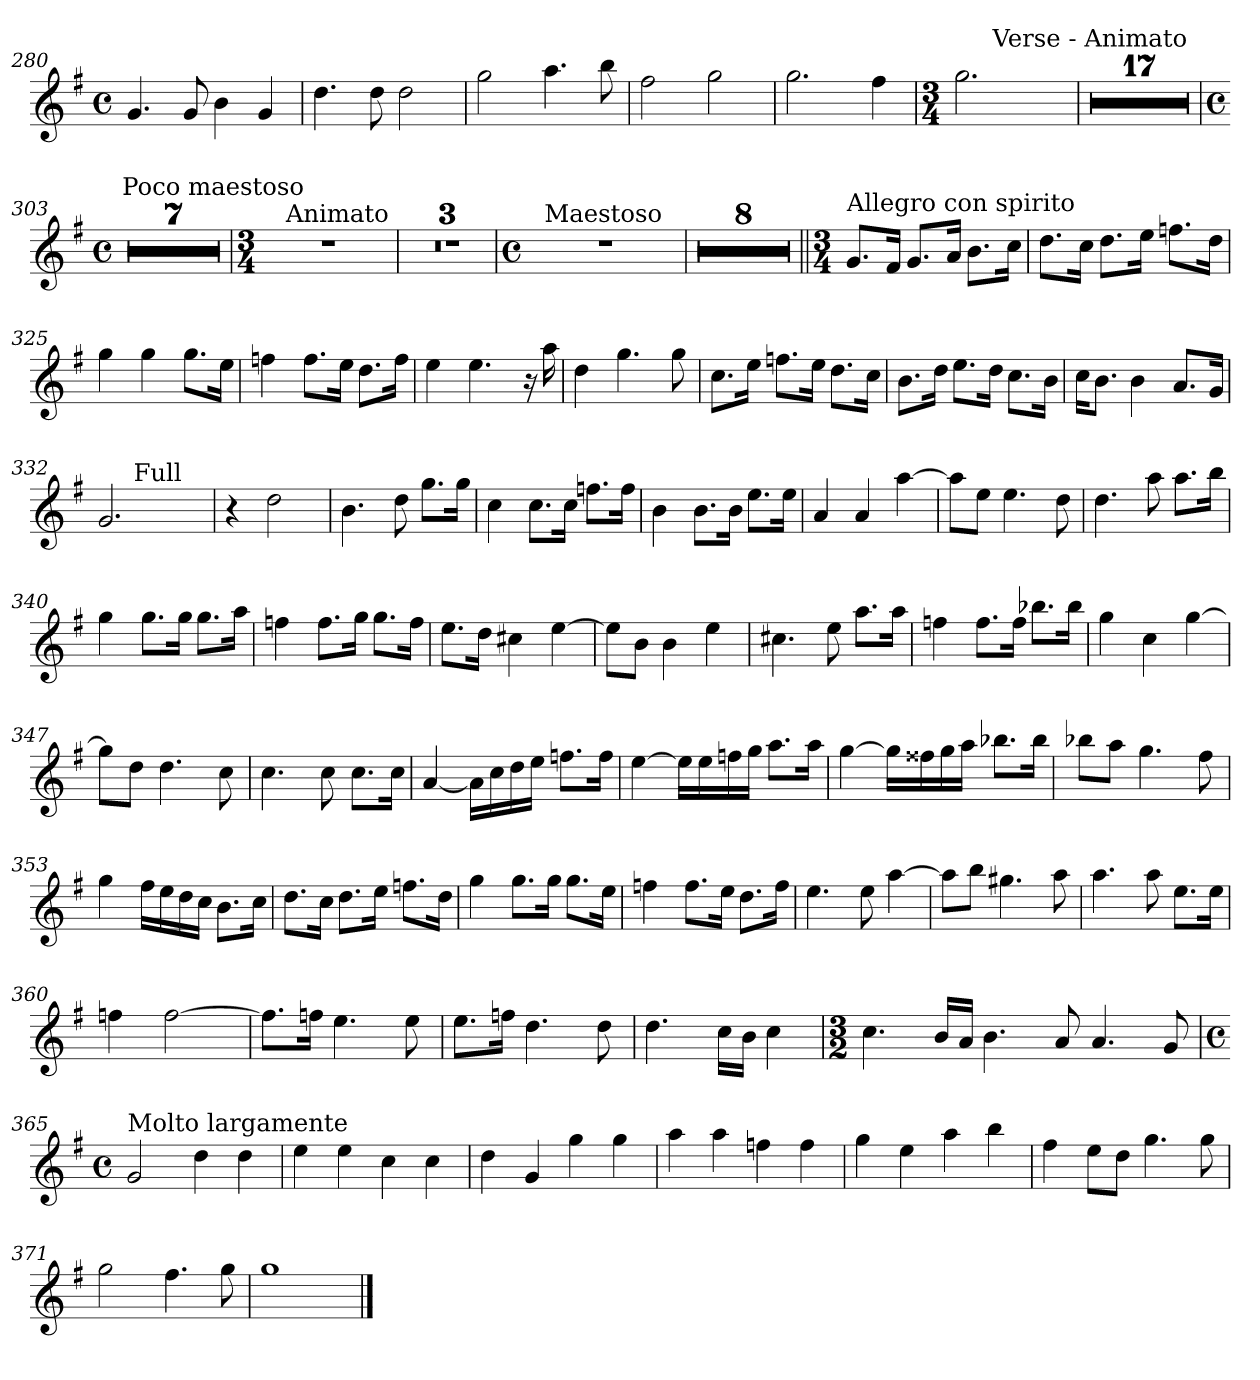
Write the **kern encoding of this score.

**kern
*part1
*staff1
*clefG2
*k[f#]
*G:
*M4/4
*met(c)
=280
4.g/
8g/
4b\
4g/
!!LO:LB:g=z
=281
4.dd\
8dd\
2dd\
=282
2gg\
4.aa\
8bb\
=283
2ff#\
2gg\
=284
2.gg\
4ff#\
=285
*M3/4
*^
2.gg\	8.ryy
!	!LO:TX:a:t=Verse - Animato
.	2ryy
.	16ryy
*v	*v
=286
2.r
=287
2.r
=288
2.r
=289
2.r
=290
2.r
=291
2.r
=292
2.r
=293
2.r
=294
2.r
=295
2.r
=296
2.r
=297
2.r
=298
2.r
=299
2.r
=300
2.r
=301
2.r
=302
2.r
=303
*M4/4
*met(c)
!LO:TX:a:t=Poco maestoso
1r
=304
1r
=305
1r
=306
1r
=307
1r
=308
1r
=309
1r
!!LO:LB:g=z
=310
*M3/4
*^
2.r	16ryy
!	!LO:TX:a:t=Animato
.	2ryy
.	8.ryy
*v	*v
=311
2.r
=312
2.r
=313
2.r
=314
*M4/4
*met(c)
*^
1r	32ryy
!	!LO:TX:a:t=Maestoso
.	2ryy
.	4...ryy
*v	*v
=315
1r
=316
1r
=317
1r
=318
1r
=319
1r
=320
1r
=321
1r
=322
1r
=323||
*M3/4
!LO:TX:a:t=Allegro con spirito
8.g/L
16f#/Jk
8.g/L
16a/Jk
8.b\L
16cc\Jk
=324
8.dd\L
16cc\Jk
8.dd\L
16ee\Jk
8.ffn\L
16dd\Jk
=325
4gg\
4gg\
8.gg\L
16ee\Jk
=326
4ffn\
8.ff\L
16ee\Jk
8.dd\L
16ff\Jk
=327
4ee\
4.ee\
16r
16aa\
!!LO:LB:g=z
=328
4dd\
4.gg\
8gg\
=329
8.cc\L
16ee\Jk
8.ffn\L
16ee\Jk
8.dd\L
16cc\Jk
=330
8.b\L
16dd\Jk
8.ee\L
16dd\Jk
8.cc\L
16b\Jk
=331
16cc\KL
8.b\J
4b\
8.a/L
16g/Jk
=332
*^
2.g/	8.ryy
!	!LO:TX:a:t=Full
.	2ryy
.	16ryy
*v	*v
=333
4r
2dd\
=334
4.b\
8dd\
8.gg\L
16gg\Jk
=335
4cc\
8.cc\L
16cc\Jk
8.ffn\L
16ff\Jk
!!LO:LB:g=z
=336
4b\
8.b\L
16b\Jk
8.ee\L
16ee\Jk
=337
4a/
4a/
[4aa\
=338
8aa\L]
8ee\J
4.ee\
8dd\
=339
4.dd\
8aa\
8.aa\L
16bb\Jk
=340
4gg\
8.gg\L
16gg\Jk
8.gg\L
16aa\Jk
=341
4ffn\
8.ff\L
16gg\Jk
8.gg\L
16ff\Jk
=342
8.ee\L
16dd\Jk
4cc#X\
[4ee\
=343
8ee\L]
8b\J
4b\
4ee\
!!LO:LB:g=z
=344
4.cc#X\
8ee\
8.aa\L
16aa\Jk
=345
4ffn\
8.ff\L
16ff\Jk
8.bb-X\L
16bb-\Jk
=346
4gg\
4cc\
[4gg\
=347
8gg\L]
8dd\J
4.dd\
8cc\
=348
4.cc\
8cc\
8.cc\L
16cc\Jk
=349
[4a/
16a\LL]
16cc\
16dd\
16ee\JJ
8.ffn\L
16ff\Jk
=350
[4ee\
16ee\LL]
16ee\
16ffn\
16gg\JJ
8.aa\L
16aa\Jk
!!LO:LB:g=z
=351
[4gg\
16gg\LL]
16ff##X\
16gg\
16aa\JJ
8.bb-X\L
16bb-\Jk
=352
8bb-X\L
8aa\J
4.gg\
8ff#\
=353
4gg\
16ff#\LL
16ee\
16dd\
16cc\JJ
8.b\L
16cc\Jk
=354
8.dd\L
16cc\Jk
8.dd\L
16ee\Jk
8.ffn\L
16dd\Jk
=355
4gg\
8.gg\L
16gg\Jk
8.gg\L
16ee\Jk
=356
4ffn\
8.ff\L
16ee\Jk
8.dd\L
16ff\Jk
=357
4.ee\
8ee\
[4aa\
!!LO:LB:g=z
=358
8aa\L]
8bb\J
4.gg#X\
8aa\
=359
4.aa\
8aa\
8.ee\L
16ee\Jk
=360
4ffn\
[2ff\
=361
8.ff\L]
16ffn\Jk
4.ee\
8ee\
=362
8.ee\L
16ffn\Jk
4.dd\
8dd\
=363
4.dd\
16cc\LL
16b\JJ
4cc\
=364
*M3/2
4.cc\
16b/LL
16a/JJ
4.b\
8a/
4.a/
8g/
!!LO:LB:g=z
=365
*M4/4
*met(c)
!LO:TX:a:t=Molto largamente
2g/
4dd\
4dd\
=366
4ee\
4ee\
4cc\
4cc\
=367
4dd\
4g/
4gg\
4gg\
=368
4aa\
4aa\
4ffn\
4ff\
=369
4gg\
4ee\
4aa\
4bb\
=370
4ff#\
8ee\L
8dd\J
4.gg\
8gg\
=371
2gg\
4.ff#\
8gg\
=372
1gg
==
*-
